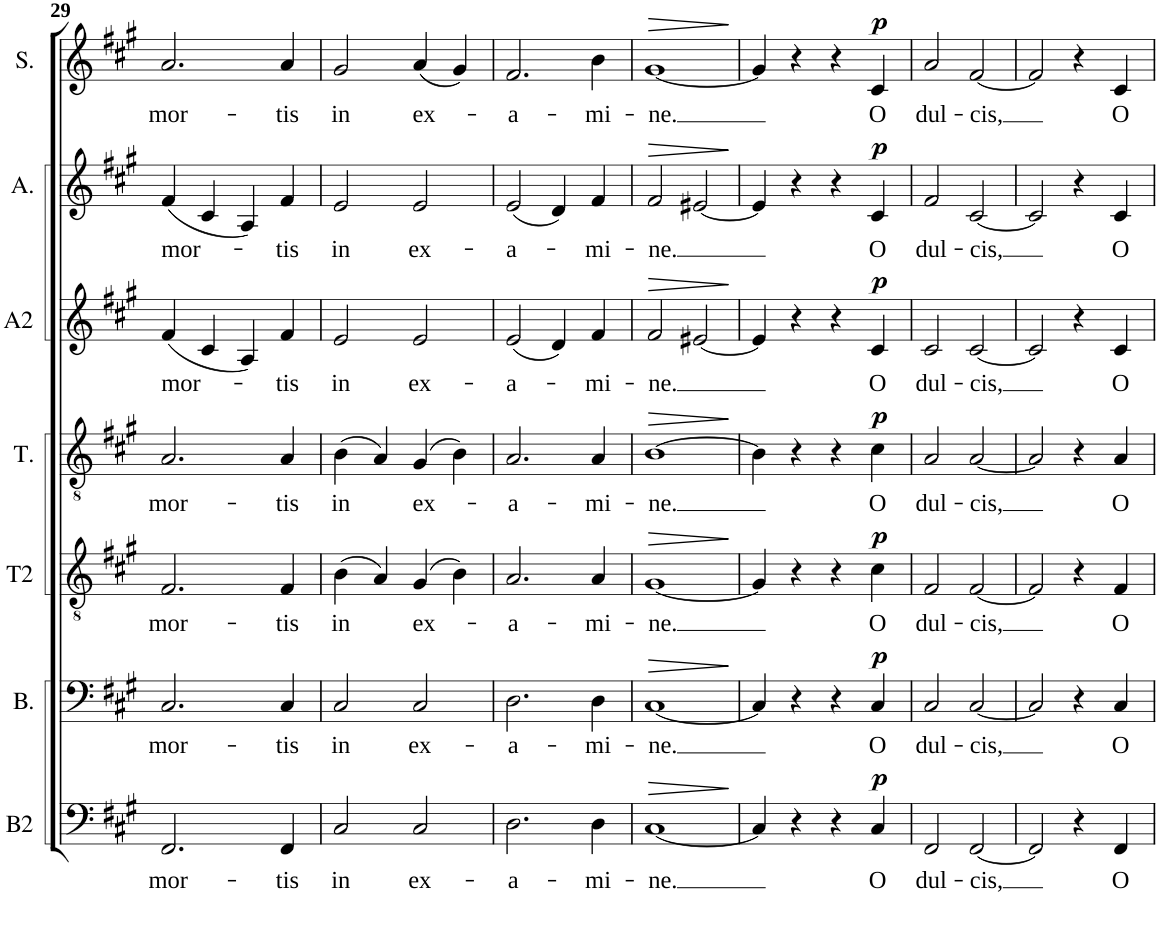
**kern	**text	**dynam	**kern	**text	**dynam	**kern	**text	**dynam	**kern	**text	**dynam	**kern	**text	**dynam	**kern	**text	**dynam	**kern	**text	**dynam
*part7	*part7	*part7	*part6	*part6	*part6	*part5	*part5	*part5	*part4	*part4	*part4	*part3	*part3	*part3	*part2	*part2	*part2	*part1	*part1	*part1
*staff7	*staff7	*staff7	*staff6	*staff6	*staff6	*staff5	*staff5	*staff5	*staff4	*staff4	*staff4	*staff3	*staff3	*staff3	*staff2	*staff2	*staff2	*staff1	*staff1	*staff1
*I"Basse 2	*	*	*I"Basse	*	*	*I"Ténor 2	*	*	*I"Ténor	*	*	*I"Alto 2	*	*	*I"Alto	*	*	*I"Soprano	*	*
*I'B2	*	*	*I'B.	*	*	*I'T2	*	*	*I'T.	*	*	*I'A2	*	*	*I'A.	*	*	*I'S.	*	*
!!LO:PB:g=z
*clefF4	*	*	*clefF4	*	*	*clefGv2	*	*	*clefGv2	*	*	*clefG2	*	*	*clefG2	*	*	*clefG2	*	*
*k[f#c#g#]	*	*	*k[f#c#g#]	*	*	*k[f#c#g#]	*	*	*k[f#c#g#]	*	*	*k[f#c#g#]	*	*	*k[f#c#g#]	*	*	*k[f#c#g#]	*	*
*M4/4	*	*	*M4/4	*	*	*M4/4	*	*	*M4/4	*	*	*M4/4	*	*	*M4/4	*	*	*M4/4	*	*
=29	=29	=29	=29	=29	=29	=29	=29	=29	=29	=29	=29	=29	=29	=29	=29	=29	=29	=29	=29	=29
!	!LO:LY:b	!	!	!LO:LY:b	!	!	!LO:LY:b	!	!	!LO:LY:b	!	!	!LO:LY:b	!	!	!LO:LY:b	!	!	!LO:LY:b	!
2.FF#/	mor-	.	2.C#/	mor-	.	2.F#/	mor-	.	2.A/	mor-	.	(4f#/	mor-	.	(4f#/	mor-	.	2.a/	mor-	.
.	.	.	.	.	.	.	.	.	.	.	.	4c#/	.	.	4c#/	.	.	.	.	.
.	.	.	.	.	.	.	.	.	.	.	.	4A/)	.	.	4A/)	.	.	.	.	.
!	!LO:LY:b	!	!	!LO:LY:b	!	!	!LO:LY:b	!	!	!LO:LY:b	!	!	!LO:LY:b	!	!	!LO:LY:b	!	!	!LO:LY:b	!
4FF#/	-tis	.	4C#/	-tis	.	4F#/	-tis	.	4A/	-tis	.	4f#/	-tis	.	4f#/	-tis	.	4a/	-tis	.
=30	=30	=30	=30	=30	=30	=30	=30	=30	=30	=30	=30	=30	=30	=30	=30	=30	=30	=30	=30	=30
!	!LO:LY:b	!	!	!LO:LY:b	!	!	!LO:LY:b	!	!	!LO:LY:b	!	!	!LO:LY:b	!	!	!LO:LY:b	!	!	!LO:LY:b	!
2C#/	in	.	2C#/	in	.	(4B\	in	.	(4B\	in	.	2e/	in	.	2e/	in	.	2g#/	in	.
.	.	.	.	.	.	4A/)	.	.	4A/)	.	.	.	.	.	.	.	.	.	.	.
!	!LO:LY:b	!	!	!LO:LY:b	!	!	!LO:LY:b	!	!	!LO:LY:b	!	!	!LO:LY:b	!	!	!LO:LY:b	!	!	!LO:LY:b	!
2C#/	ex-	.	2C#/	ex-	.	(4G#/	ex-	.	(4G#/	ex-	.	2e/	ex-	.	2e/	ex-	.	(4a/	ex-	.
.	.	.	.	.	.	4B\)	.	.	4B\)	.	.	.	.	.	.	.	.	4g#/)	.	.
=31	=31	=31	=31	=31	=31	=31	=31	=31	=31	=31	=31	=31	=31	=31	=31	=31	=31	=31	=31	=31
!	!LO:LY:b	!	!	!LO:LY:b	!	!	!LO:LY:b	!	!	!LO:LY:b	!	!	!LO:LY:b	!	!	!LO:LY:b	!	!	!LO:LY:b	!
2.D\	-a-	.	2.D\	-a-	.	2.A/	-a-	.	2.A/	-a-	.	(2e/	-a-	.	(2e/	-a-	.	2.f#/	-a-	.
.	.	.	.	.	.	.	.	.	.	.	.	4d/)	.	.	4d/)	.	.	.	.	.
!	!LO:LY:b	!	!	!LO:LY:b	!	!	!LO:LY:b	!	!	!LO:LY:b	!	!	!LO:LY:b	!	!	!LO:LY:b	!	!	!LO:LY:b	!
4D\	-mi-	.	4D\	-mi-	.	4A/	-mi-	.	4A/	-mi-	.	4f#/	-mi-	.	4f#/	-mi-	.	4b\	-mi-	.
=32	=32	=32	=32	=32	=32	=32	=32	=32	=32	=32	=32	=32	=32	=32	=32	=32	=32	=32	=32	=32
!	!LO:LY:b	!LO:HP:b	!	!LO:LY:b	!LO:HP:b	!	!LO:LY:b	!LO:HP:b	!	!LO:LY:b	!LO:HP:b	!	!LO:LY:b	!LO:HP:b	!	!LO:LY:b	!LO:HP:b	!	!LO:LY:b	!LO:HP:b
[1C#	-ne.	>	[1C#	-ne.	>	[1G#	-ne.	>	[1B	-ne.	>	2f#/	-ne.	>	2f#/	-ne.	>	[1g#	-ne.	>
.	.	.	.	.	.	.	.	.	.	.	.	[2e#X/	.	.	[2e#X/	.	.	.	.	.
.	.	]	.	.	]	.	.	]	.	.	]	.	.	]	.	.	]	.	.	]
=33	=33	=33	=33	=33	=33	=33	=33	=33	=33	=33	=33	=33	=33	=33	=33	=33	=33	=33	=33	=33
4C#/]	.	.	4C#/]	.	.	4G#/]	.	.	4B\]	.	.	4e#/]	.	.	4e#/]	.	.	4g#/]	.	.
4r	.	.	4r	.	.	4r	.	.	4r	.	.	4r	.	.	4r	.	.	4r	.	.
4r	.	.	4r	.	.	4r	.	.	4r	.	.	4r	.	.	4r	.	.	4r	.	.
!	!LO:LY:b	!LO:DY:a	!	!LO:LY:b	!LO:DY:a	!	!LO:LY:b	!LO:DY:a	!	!LO:LY:b	!LO:DY:a	!	!LO:LY:b	!LO:DY:a	!	!LO:LY:b	!LO:DY:a	!	!LO:LY:b	!LO:DY:a
4C#/	O	p	4C#/	O	p	4c#\	O	p	4c#\	O	p	4c#/	O	p	4c#/	O	p	4c#/	O	p
=34	=34	=34	=34	=34	=34	=34	=34	=34	=34	=34	=34	=34	=34	=34	=34	=34	=34	=34	=34	=34
!	!LO:LY:b	!	!	!LO:LY:b	!	!	!LO:LY:b	!	!	!LO:LY:b	!	!	!LO:LY:b	!	!	!LO:LY:b	!	!	!LO:LY:b	!
2FF#/	dul-	.	2C#/	dul-	.	2F#/	dul-	.	2A/	dul-	.	2c#/	dul-	.	2f#/	dul-	.	2a/	dul-	.
!	!LO:LY:b	!	!	!LO:LY:b	!	!	!LO:LY:b	!	!	!LO:LY:b	!	!	!LO:LY:b	!	!	!LO:LY:b	!	!	!LO:LY:b	!
[2FF#/	-cis,	.	[2C#/	-cis,	.	[2F#/	-cis,	.	[2A/	-cis,	.	[2c#/	-cis,	.	[2c#/	-cis,	.	[2f#/	-cis,	.
=35	=35	=35	=35	=35	=35	=35	=35	=35	=35	=35	=35	=35	=35	=35	=35	=35	=35	=35	=35	=35
2FF#/]	.	.	2C#/]	.	.	2F#/]	.	.	2A/]	.	.	2c#/]	.	.	2c#/]	.	.	2f#/]	.	.
4r	.	.	4r	.	.	4r	.	.	4r	.	.	4r	.	.	4r	.	.	4r	.	.
!	!LO:LY:b	!	!	!LO:LY:b	!	!	!LO:LY:b	!	!	!LO:LY:b	!	!	!LO:LY:b	!	!	!LO:LY:b	!	!	!LO:LY:b	!
4FF#/	O	.	4C#/	O	.	4F#/	O	.	4A/	O	.	4c#/	O	.	4c#/	O	.	4c#/	O	.
=	=	=	=	=	=	=	=	=	=	=	=	=	=	=	=	=	=	=	=	=
*-	*-	*-	*-	*-	*-	*-	*-	*-	*-	*-	*-	*-	*-	*-	*-	*-	*-	*-	*-	*-
